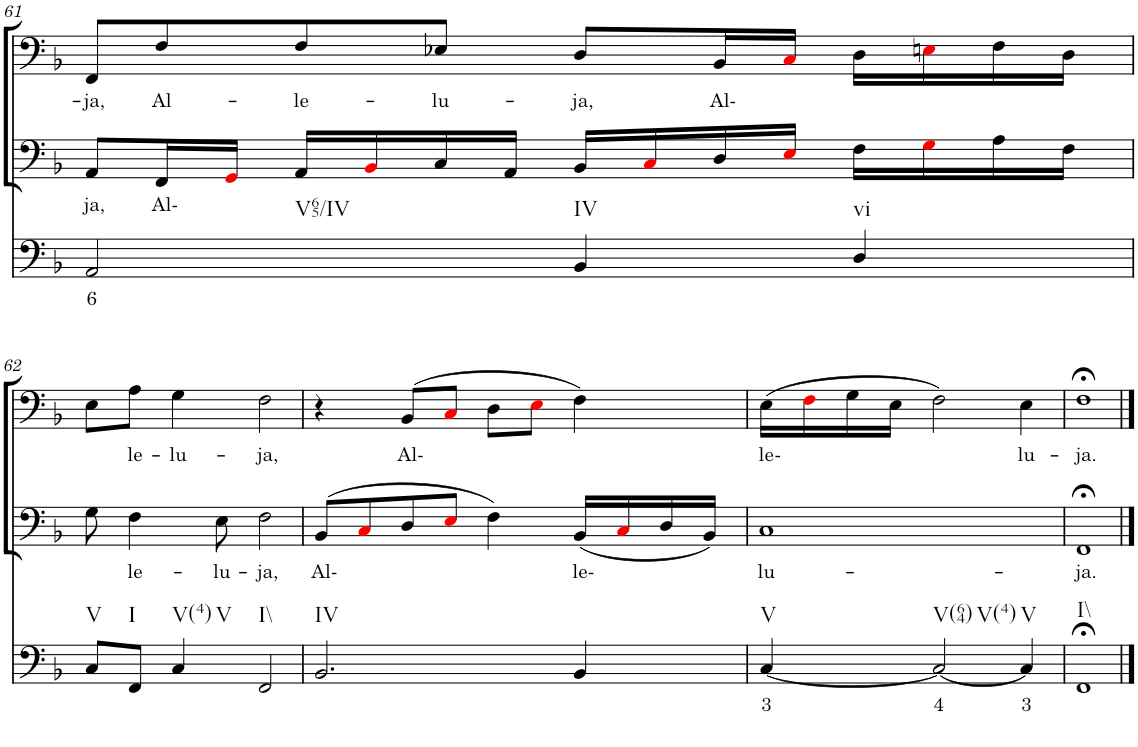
**kern	**text	**kern	**text	**kern	**text
*part3	*part3	*part2	*part2	*part1	*part1
*staff3	*staff3	*staff2	*staff2	*staff1	*staff1
*I"Continuo	*	*I"Bass II	*	*I"Bass I	*
!!LO:PB:g=z
*clefF4	*	*clefF4	*	*clefF4	*
*k[b-]	*	*k[b-]	*	*k[b-]	*
*M4/4	*	*M4/4	*	*M4/4	*
=61	=61	=61	=61	=61	=61
!LO:TX:b:t=V65/IV	!	!	!	!	!
!	!LO:LY:b	!	!LO:LY:b	!	!LO:LY:b
2AA/	6	8AA/L	ja,	8FF/L	ja,
!	!	!	!LO:LY:b	!	!LO:LY:b
.	.	16FF/L	Al-	8F/	Al-
.	.	16GGi/JJ	.	.	.
!	!	!	!	!	!LO:LY:b
.	.	16AA/LL	.	8F/	le-
.	.	16BB-i/	.	.	.
!	!	!	!	!	!LO:LY:b
.	.	16C/	.	8E-X/J	lu-
.	.	16AA/JJ	.	.	.
!LO:TX:b:t=IV	!	!	!	!	!
!	!	!	!	!	!LO:LY:b
4BB-/	.	16BB-/LL	.	8D/L	ja,
.	.	16Ci/	.	.	.
!	!	!	!	!	!LO:LY:b
.	.	16D/	.	16BB-/L	Al-
.	.	16Ei/JJ	.	16Ci/JJ	.
!LO:TX:b:t=vi	!	!	!	!	!
4D/	.	16F\LL	.	16D\LL	.
.	.	16Gi\	.	16Eni\	.
.	.	16A\	.	16F\	.
.	.	16F\JJ	.	16D\JJ	.
!!LO:LB:g=z
=62	=62	=62	=62	=62	=62
!LO:TX:b:t=V	!	!	!	!	!
8C/L	.	8G\	.	8E\L	.
!LO:TX:b:t=I	!	!	!	!	!
!	!	!	!LO:LY:b	!	!LO:LY:b
8FF/J	.	4F\	le-	8A\J	le-
!LO:TX:b:t=V(4)	!	!	!	!	!
!LO:TX:b:t=V	!	!	!	!	!
!	!	!	!	!	!LO:LY:b
4C/	.	.	.	4G\	lu-
!	!	!	!LO:LY:b	!	!
.	.	8E\	lu-	.	.
!LO:TX:b:t=I\\	!	!	!	!	!
!	!	!	!LO:LY:b	!	!LO:LY:b
2FF/	.	2F\	ja,	2F\	ja,
=63	=63	=63	=63	=63	=63
!LO:TX:b:t=IV	!	!	!	!	!
!	!	!	!LO:LY:b	!	!
2.BB-/	.	(8BB-/L	Al-	4r	.
.	.	8Ci/	.	.	.
!	!	!	!	!	!LO:LY:b
.	.	8D/	.	(8BB-/L	Al-
.	.	8Ei/J	.	8Ci/J	.
.	.	4F\)	.	8D\L	.
.	.	.	.	8Ei\J	.
!	!	!	!LO:LY:b	!	!
4BB-/	.	(16BB-/LL	le-	4F\)	.
.	.	16Ci/	.	.	.
.	.	16D/	.	.	.
.	.	16BB-/JJ)	.	.	.
=64	=64	=64	=64	=64	=64
!LO:TX:b:t=V	!	!	!	!	!
!	!LO:LY:b	!	!LO:LY:b	!	!LO:LY:b
[4C/	3	1C	lu-	(16E\LL	le-
.	.	.	.	16Fi\	.
.	.	.	.	16G\	.
.	.	.	.	16E\JJ	.
!LO:TX:b:t=V(64)	!	!	!	!	!
!LO:TX:b:t=V(4)	!	!	!	!	!
!	!LO:LY:b	!	!	!	!
2C/_	4	.	.	2F\)	.
!LO:TX:b:t=V	!	!	!	!	!
!	!LO:LY:b	!	!	!	!LO:LY:b
4C/]	3	.	.	4E\	lu-
=65	=65	=65	=65	=65	=65
!LO:TX:b:t=I\\	!	!	!	!	!
!	!	!	!LO:LY:b	!	!LO:LY:b
1FF;<	.	1FF;<	ja.	1F;<	ja.
==	==	==	==	==	==
*-	*-	*-	*-	*-	*-
